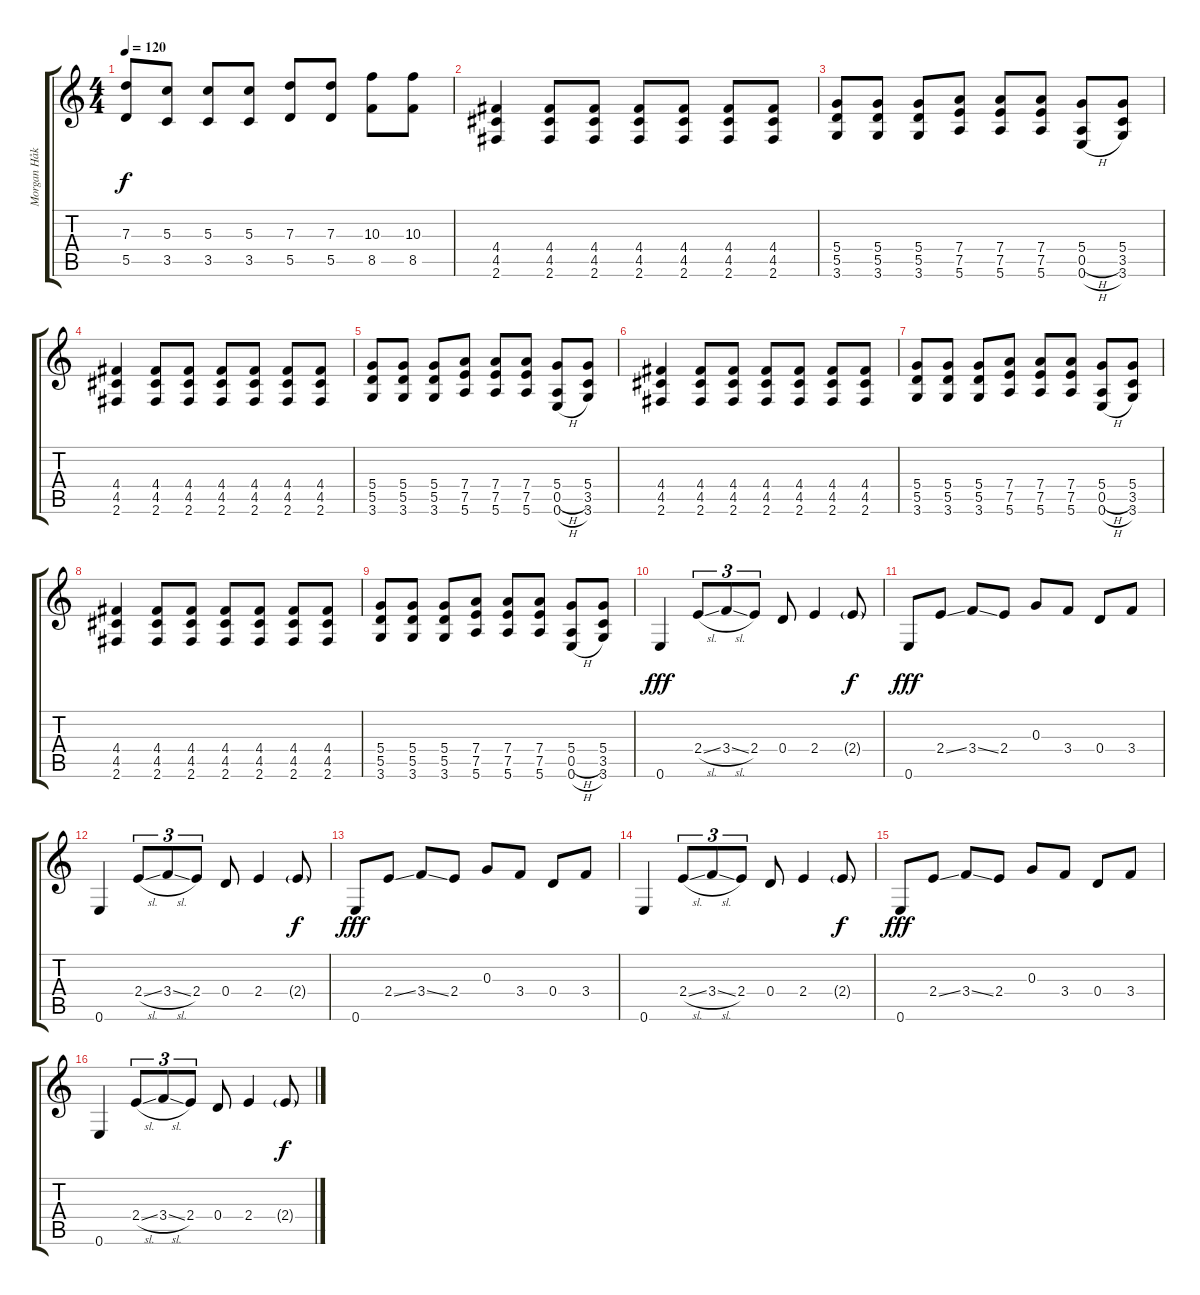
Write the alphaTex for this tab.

\track ("Morgan Håkansson" "Morgan Håk") {instrument distortionguitar}
\staff {score tabs}
\tuning (E4 B3 G3 D3 A2 E2) {hide}
\ts (4 4)
\tempo 120
\clef g2
\ks c
(7.3 5.5).8{dy f} (5.3 3.5).8 (5.3 3.5).8 (5.3 3.5).8 (7.3 5.5).8 (7.3 5.5).8 (10.3 8.5).8 (10.3 8.5).8 |
(4.4 4.5 2.6).4 (4.4 4.5 2.6).8 (4.4 4.5 2.6).8 (4.4 4.5 2.6).8 (4.4 4.5 2.6).8 (4.4 4.5 2.6).8 (4.4 4.5 2.6).8 |
(5.4 5.5 3.6).8 (5.4 5.5 3.6).8 (5.4 5.5 3.6).8 (7.4 7.5 5.6).8 (7.4 7.5 5.6).8 (7.4 7.5 5.6).8 (5.4 0.5{h} 0.6{h}).8 (5.4 3.5 3.6).8 |
(4.4 4.5 2.6).4 (4.4 4.5 2.6).8 (4.4 4.5 2.6).8 (4.4 4.5 2.6).8 (4.4 4.5 2.6).8 (4.4 4.5 2.6).8 (4.4 4.5 2.6).8 |
(5.4 5.5 3.6).8 (5.4 5.5 3.6).8 (5.4 5.5 3.6).8 (7.4 7.5 5.6).8 (7.4 7.5 5.6).8 (7.4 7.5 5.6).8 (5.4 0.5{h} 0.6{h}).8 (5.4 3.5 3.6).8 |
(4.4 4.5 2.6).4 (4.4 4.5 2.6).8 (4.4 4.5 2.6).8 (4.4 4.5 2.6).8 (4.4 4.5 2.6).8 (4.4 4.5 2.6).8 (4.4 4.5 2.6).8 |
(5.4 5.5 3.6).8 (5.4 5.5 3.6).8 (5.4 5.5 3.6).8 (7.4 7.5 5.6).8 (7.4 7.5 5.6).8 (7.4 7.5 5.6).8 (5.4 0.5{h} 0.6{h}).8 (5.4 3.5 3.6).8 |
(4.4 4.5 2.6).4 (4.4 4.5 2.6).8 (4.4 4.5 2.6).8 (4.4 4.5 2.6).8 (4.4 4.5 2.6).8 (4.4 4.5 2.6).8 (4.4 4.5 2.6).8 |
(5.4 5.5 3.6).8 (5.4 5.5 3.6).8 (5.4 5.5 3.6).8 (7.4 7.5 5.6).8 (7.4 7.5 5.6).8 (7.4 7.5 5.6).8 (5.4 0.5{h} 0.6{h}).8 (5.4 3.5 3.6).8 |
0.6.4{dy fff} 2.4{sl}.8{tu (3 2)} 3.4{sl}.8{tu (3 2)} 2.4.8{tu (3 2)} 0.4.8 2.4.4 2.4{g}.8{dy f} |
0.6.8{dy fff} 2.4{ss}.8 3.4{ss}.8 2.4.8 0.3.8 3.4.8 0.4.8 3.4.8 |
0.6.4 2.4{sl}.8{tu (3 2)} 3.4{sl}.8{tu (3 2)} 2.4.8{tu (3 2)} 0.4.8 2.4.4 2.4{g}.8{dy f} |
0.6.8{dy fff} 2.4{ss}.8 3.4{ss}.8 2.4.8 0.3.8 3.4.8 0.4.8 3.4.8 |
0.6.4 2.4{sl}.8{tu (3 2)} 3.4{sl}.8{tu (3 2)} 2.4.8{tu (3 2)} 0.4.8 2.4.4 2.4{g}.8{dy f} |
0.6.8{dy fff} 2.4{ss}.8 3.4{ss}.8 2.4.8 0.3.8 3.4.8 0.4.8 3.4.8 |
0.6.4 2.4{sl}.8{tu (3 2)} 3.4{sl}.8{tu (3 2)} 2.4.8{tu (3 2)} 0.4.8 2.4.4 2.4{g}.8{dy f}
